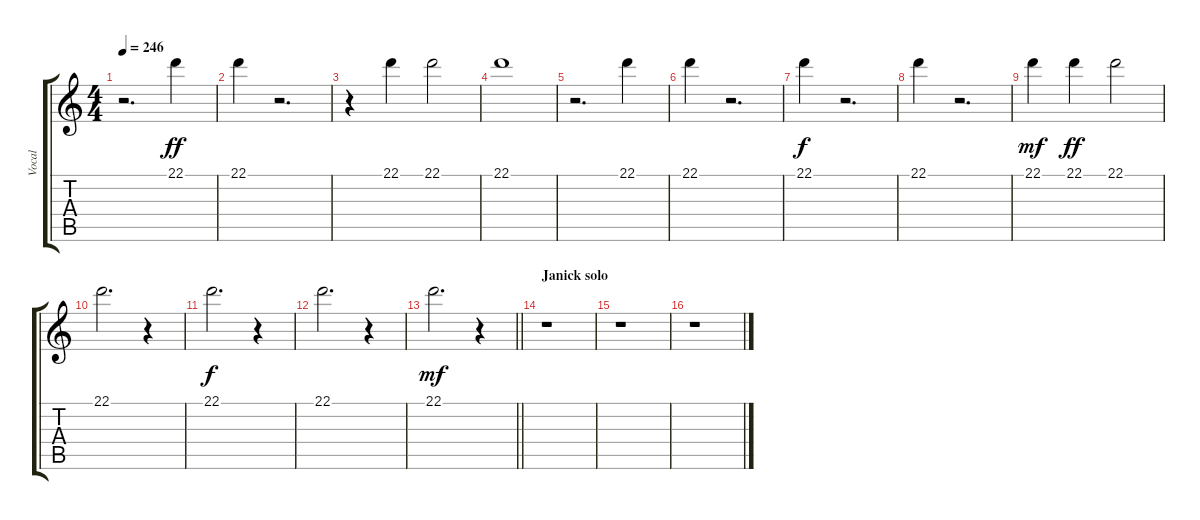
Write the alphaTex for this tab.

\track ("Vocal" "Vocal") {instrument synthvoice}
\staff {score tabs}
\tuning (E4 B3 G3 D3 A2 E2) {hide}
\ts (4 4)
\tempo 246
\clef g2
\ks c
r.2{d dy f} 22.1.4{dy ff} |
22.1.4 r.2{d} |
r.4 22.1.4 22.1.2 |
22.1.1 |
r.2{d} 22.1.4 |
22.1.4 r.2{d} |
22.1.4{dy f} r.2{d} |
22.1.4 r.2{d} |
22.1.4{dy mf} 22.1.4{dy ff} 22.1.2 |
22.1.2{d} r.4 |
22.1.2{d dy f} r.4 |
22.1.2{d} r.4 |
\barLineRight lightlight
22.1.2{d dy mf} r.4 |
\section ("" "Janick solo")
r.1 |
r.1 |
r.1
